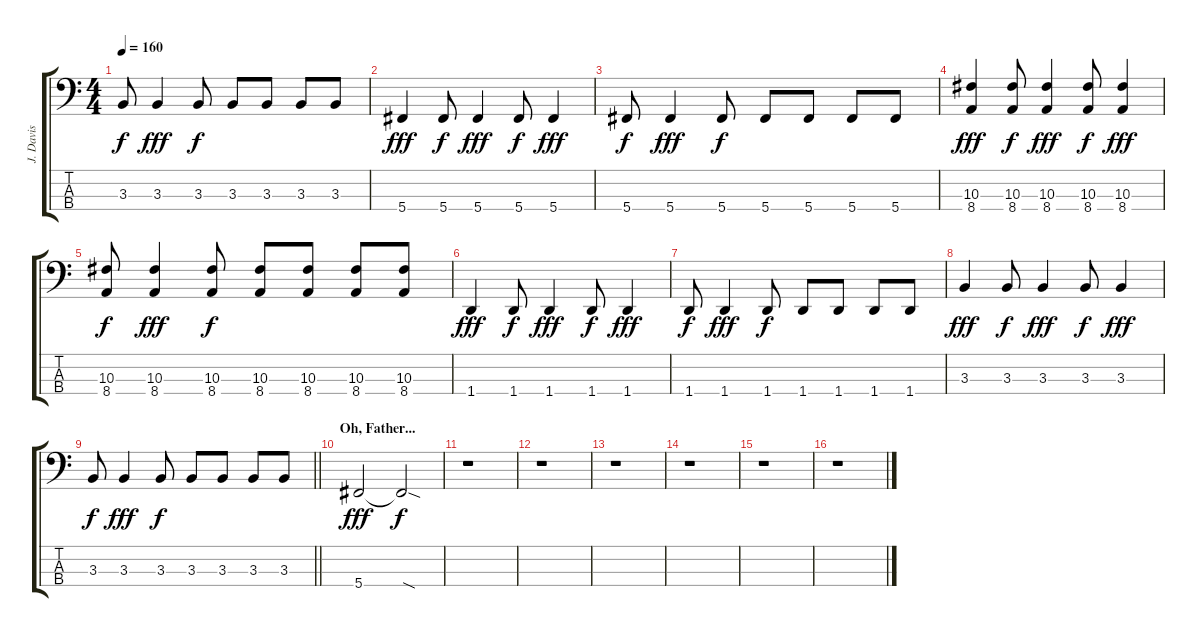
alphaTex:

\track ("J. Davis" "J. Davis") {instrument electricbasspick}
\staff {score tabs}
\tuning (Gb2 Db2 Ab1 Db1) {hide}
\ts (4 4)
\tempo 160
\clef f4
\ks c
3.3.8{dy f} 3.3.4{dy fff} 3.3.8{dy f} 3.3.8 3.3.8 3.3.8 3.3.8 |
5.4.4{dy fff} 5.4.8{dy f} 5.4.4{dy fff} 5.4.8{dy f} 5.4.4{dy fff} |
5.4.8{dy f} 5.4.4{dy fff} 5.4.8{dy f} 5.4.8 5.4.8 5.4.8 5.4.8 |
(10.3 8.4).4{dy fff} (10.3 8.4).8{dy f} (10.3 8.4).4{dy fff} (10.3 8.4).8{dy f} (10.3 8.4).4{dy fff} |
(10.3 8.4).8{dy f} (10.3 8.4).4{dy fff} (10.3 8.4).8{dy f} (10.3 8.4).8 (10.3 8.4).8 (10.3 8.4).8 (10.3 8.4).8 |
1.4.4{dy fff} 1.4.8{dy f} 1.4.4{dy fff} 1.4.8{dy f} 1.4.4{dy fff} |
1.4.8{dy f} 1.4.4{dy fff} 1.4.8{dy f} 1.4.8 1.4.8 1.4.8 1.4.8 |
3.3.4{dy fff} 3.3.8{dy f} 3.3.4{dy fff} 3.3.8{dy f} 3.3.4{dy fff} |
\barLineRight lightlight
3.3.8{dy f} 3.3.4{dy fff} 3.3.8{dy f} 3.3.8 3.3.8 3.3.8 3.3.8 |
\section ("" "Oh, Father...")
5.4.2{dy fff} 5.4{sod t}.2{dy f} |
r.1 |
r.1 |
r.1 |
r.1 |
r.1 |
r.1
